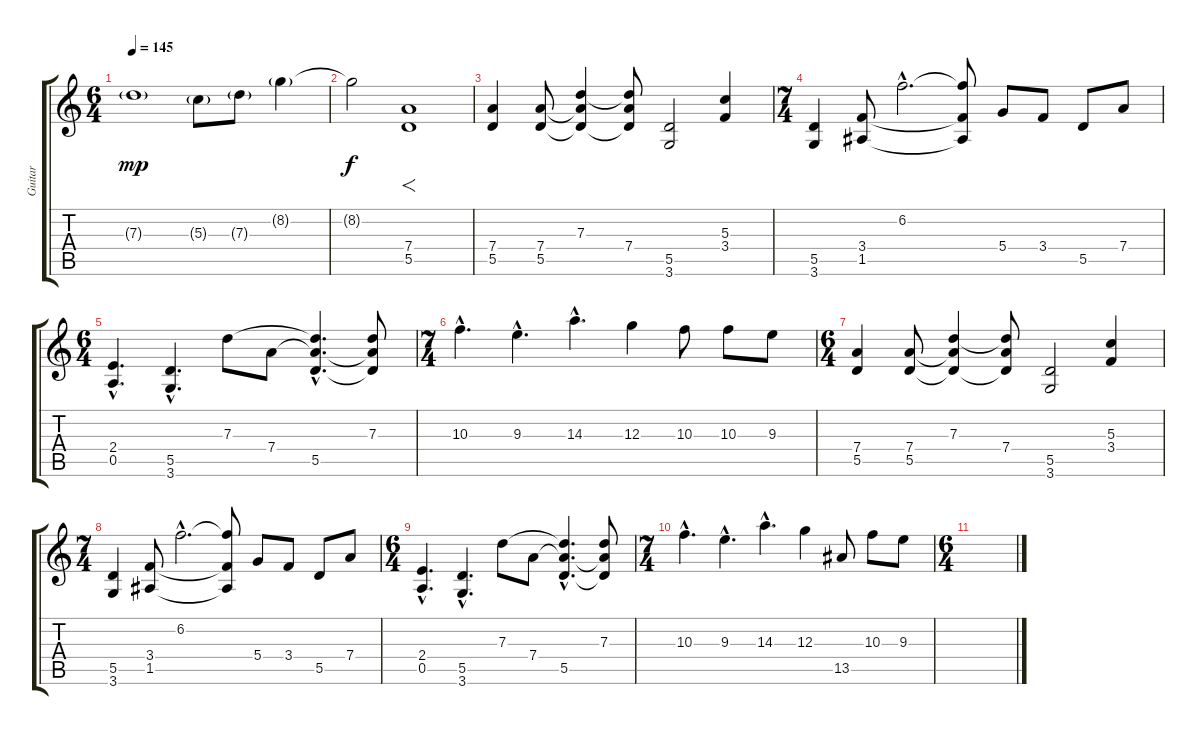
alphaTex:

\track ("Guitar" "Guitar") {instrument distortionguitar}
\staff {score tabs}
\tuning (E4 B3 G3 D3 A2 E2) {hide}
\ts (6 4)
\tempo 145
\clef g2
\ks c
7.3{g}.1{dy mp} 5.3{g}.8 7.3{g}.8 8.2{g}.4 |
8.2{t}.2{dy f} (7.4 5.5).1{f} |
(7.4 5.5).4 (7.4 5.5).8 (7.3 7.4{t} 5.5{t}).4 (7.3{t} 7.4 5.5{t}).8 (5.5 3.6).2 (5.3 3.4).4 |
\ts (7 4)
(5.5 3.6).4 (3.4 1.5).8 6.2{hac}.2{d} (6.2{t} 3.4{t} 1.5{t}).8 5.4.8 3.4.8 5.5.8 7.4.8 |
\ts (6 4)
(2.4{hac} 0.5{hac}).4{d} (5.5{hac} 3.6{hac}).4{d} 7.3.8 7.4.8 (7.3{hac t} 7.4{hac t} 5.5{hac}).4{d} (7.3 7.4{t} 5.5{t}).8 |
\ts (7 4)
10.3{hac}.4{d} 9.3{hac}.4{d} 14.3{hac}.4{d} 12.3.4 10.3.8 10.3.8 9.3.8 |
\ts (6 4)
(7.4 5.5).4 (7.4 5.5).8 (7.3 7.4{t} 5.5{t}).4 (7.3{t} 7.4 5.5{t}).8 (5.5 3.6).2 (5.3 3.4).4 |
\ts (7 4)
(5.5 3.6).4 (3.4 1.5).8 6.2{hac}.2{d} (6.2{t} 3.4{t} 1.5{t}).8 5.4.8 3.4.8 5.5.8 7.4.8 |
\ts (6 4)
(2.4{hac} 0.5{hac}).4{d} (5.5{hac} 3.6{hac}).4{d} 7.3.8 7.4.8 (7.3{hac t} 7.4{hac t} 5.5{hac}).4{d} (7.3 7.4{t} 5.5{t}).8 |
\ts (7 4)
10.3{hac}.4{d} 9.3{hac}.4{d} 14.3{hac}.4{d} 12.3.4 13.5.8 10.3.8 9.3.8 |
\ts (6 4)
